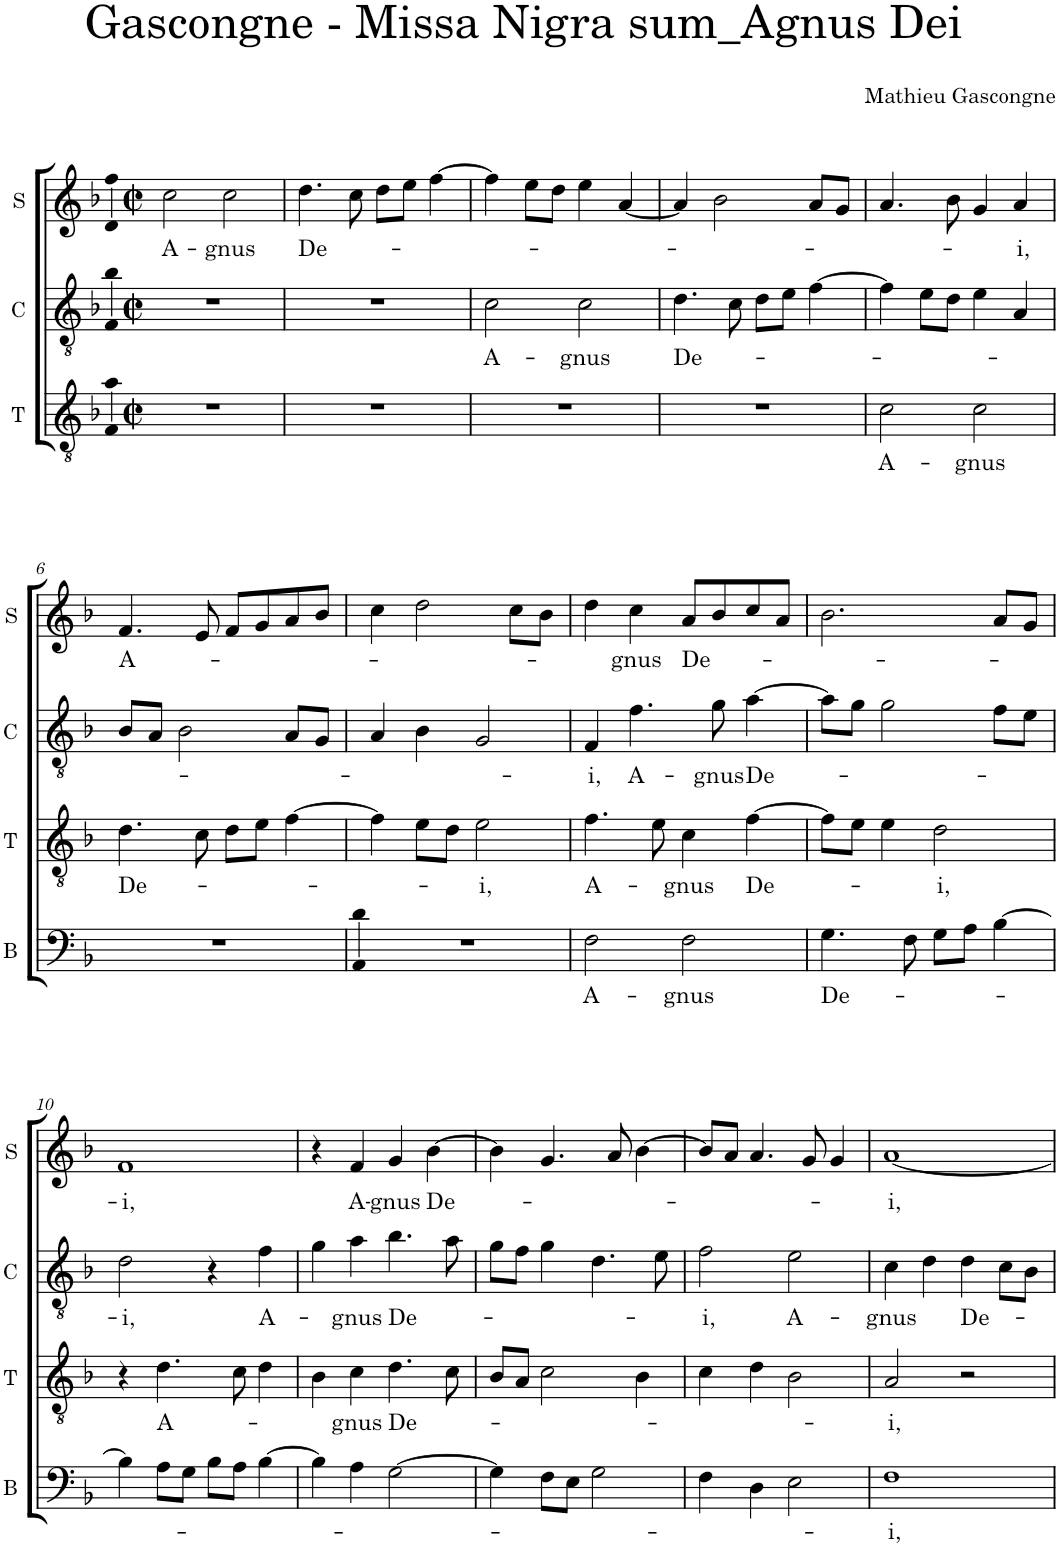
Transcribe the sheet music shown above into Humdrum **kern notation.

**kern	**text	**kern	**text	**kern	**text	**kern	**text
*part4	*part4	*part3	*part3	*part2	*part2	*part1	*part1
*staff4	*staff4	*staff3	*staff3	*staff2	*staff2	*staff1	*staff1
*I"B	*	*I"T	*	*I"C	*	*I"S	*
*I'B	*	*I'T	*	*I'C	*	*I'S	*
*stria5	*	*	*	*	*	*	*
*clefF4	*	*clefGv2	*	*clefGv2	*	*clefG2	*
*k[b-]	*	*k[b-]	*	*k[b-]	*	*k[b-]	*
*M2/2	*	*M2/2	*	*M2/2	*	*M2/2	*
*met(c|)	*	*met(c|)	*	*met(c|)	*	*met(c|)	*
=1	=1	=1	=1	=1	=1	=1	=1
!	!	!	!	!	!	!	!LO:LY:b
1r	.	1r	.	1r	.	2cc\	A-
!	!	!	!	!	!	!	!LO:LY:b
.	.	.	.	.	.	2cc\	-gnus
=2	=2	=2	=2	=2	=2	=2	=2
!	!	!	!	!	!	!	!LO:LY:b
1r	.	1r	.	1r	.	4.dd\	De-
.	.	.	.	.	.	8cc\	.
.	.	.	.	.	.	8dd\L	.
.	.	.	.	.	.	8ee\J	.
.	.	.	.	.	.	[4ff\	.
=3	=3	=3	=3	=3	=3	=3	=3
!	!	!	!	!	!LO:LY:b	!	!
1r	.	1r	.	2c\	A-	4ff\]	.
.	.	.	.	.	.	8ee\L	.
.	.	.	.	.	.	8dd\J	.
!	!	!	!	!	!LO:LY:b	!	!
.	.	.	.	2c\	-gnus	4ee\	.
.	.	.	.	.	.	[4a/	.
=4	=4	=4	=4	=4	=4	=4	=4
!	!	!	!	!	!LO:LY:b	!	!
1r	.	1r	.	4.d\	De-	4a/]	.
.	.	.	.	.	.	2b-\	.
.	.	.	.	8c\	.	.	.
.	.	.	.	8d\L	.	.	.
.	.	.	.	8e\J	.	.	.
.	.	.	.	[4f\	.	8a/L	.
.	.	.	.	.	.	8g/J	.
=5	=5	=5	=5	=5	=5	=5	=5
!	!	!	!LO:LY:b	!	!	!	!
1r	.	2c\	A-	4f\]	.	4.a/	.
.	.	.	.	8e\L	.	.	.
.	.	.	.	8d\J	.	8b-\	.
!	!	!	!LO:LY:b	!	!	!	!
.	.	2c\	-gnus	4e\	.	4g/	.
!	!	!	!	!	!	!	!LO:LY:b
.	.	.	.	4A/	.	4a/	-i,
!!LO:LB:g=z
=6	=6	=6	=6	=6	=6	=6	=6
!	!	!	!LO:LY:b	!	!	!	!LO:LY:b
1r	.	4.d\	De-	8B-/L	.	4.f/	A-
.	.	.	.	8A/J	.	.	.
.	.	.	.	2B-\	.	.	.
.	.	8c\	.	.	.	8e/	.
.	.	8d\L	.	.	.	8f/L	.
.	.	8e\J	.	.	.	8g/	.
.	.	[4f\	.	8A/L	.	8a/	.
.	.	.	.	8G/J	.	8b-/J	.
=7	=7	=7	=7	=7	=7	=7	=7
1r	.	4f\]	.	4A/	.	4cc\	.
.	.	8e\L	.	4B-\	.	2dd\	.
.	.	8d\J	.	.	.	.	.
!	!	!	!LO:LY:b	!	!	!	!
.	.	2e\	-i,	2G/	.	.	.
.	.	.	.	.	.	8cc\L	.
.	.	.	.	.	.	8b-\J	.
=8	=8	=8	=8	=8	=8	=8	=8
!	!LO:LY:b	!	!LO:LY:b	!	!LO:LY:b	!	!
2F\	A-	4.f\	A-	4F/	-i,	4dd\	.
!	!	!	!	!	!LO:LY:b	!	!LO:LY:b
.	.	.	.	4.f\	A-	4cc\	-gnus
.	.	8e\	.	.	.	.	.
!	!LO:LY:b	!	!LO:LY:b	!	!	!	!LO:LY:b
2F\	-gnus	4c\	-gnus	.	.	8a/L	De-
!	!	!	!	!	!LO:LY:b	!	!
.	.	.	.	8g\	gnus	8b-/	.
!	!	!	!LO:LY:b	!	!LO:LY:b	!	!
.	.	[4f\	De-	[4a\	De-	8cc/	.
.	.	.	.	.	.	8a/J	.
=9	=9	=9	=9	=9	=9	=9	=9
!	!LO:LY:b	!	!	!	!	!	!
4.G\	De-	8f\L]	.	8a\L]	.	2.b-\	.
.	.	8e\J	.	8g\J	.	.	.
.	.	4e\	.	2g\	.	.	.
8F\	.	.	.	.	.	.	.
!	!	!	!LO:LY:b	!	!	!	!
8G\L	.	2d\	-i,	.	.	.	.
8A\J	.	.	.	.	.	.	.
[4B-\	.	.	.	8f\L	.	8a/L	.
.	.	.	.	8e\J	.	8g/J	.
!!LO:LB:g=z
=10	=10	=10	=10	=10	=10	=10	=10
!	!	!	!	!	!LO:LY:b	!	!LO:LY:b
4B-\]	.	4r	.	2d\	-i,	1f	-i,
!	!	!	!LO:LY:b	!	!	!	!
8A\L	.	4.d\	A-	.	.	.	.
8G\J	.	.	.	.	.	.	.
8B-\L	.	.	.	4r	.	.	.
8A\J	.	8c\	.	.	.	.	.
!	!	!	!	!	!LO:LY:b	!	!
[4B-\	.	4d\	.	4f\	A-	.	.
=11	=11	=11	=11	=11	=11	=11	=11
4B-\]	.	4B-\	.	4g\	.	4r	.
!	!	!	!LO:LY:b	!	!LO:LY:b	!	!LO:LY:b
4A\	.	4c\	-gnus	4a\	-gnus	4f/	A-
!	!	!	!LO:LY:b	!	!LO:LY:b	!	!LO:LY:b
[2G\	.	4.d\	De-	4.b-\	De-	4g/	-gnus
!	!	!	!	!	!	!	!LO:LY:b
.	.	.	.	.	.	[4b-\	De-
.	.	8c\	.	8a\	.	.	.
=12	=12	=12	=12	=12	=12	=12	=12
4G\]	.	8B-/L	.	8g\L	.	4b-\]	.
.	.	8A/J	.	8f\J	.	.	.
8F\L	.	2c\	.	4g\	.	4.g/	.
8E\J	.	.	.	.	.	.	.
2G\	.	.	.	4.d\	.	.	.
.	.	.	.	.	.	8a/	.
.	.	4B-\	.	.	.	[4b-\	.
.	.	.	.	8e\	.	.	.
=13	=13	=13	=13	=13	=13	=13	=13
!	!	!	!	!	!LO:LY:b	!	!
4F\	.	4c\	.	2f\	-i,	8b-/L]	.
.	.	.	.	.	.	8a/J	.
4D\	.	4d\	.	.	.	4.a/	.
!	!	!	!	!	!LO:LY:b	!	!
2E\	.	2B-\	.	2e\	A-	.	.
.	.	.	.	.	.	8g/	.
.	.	.	.	.	.	4g/	.
=14	=14	=14	=14	=14	=14	=14	=14
!	!LO:LY:b	!	!LO:LY:b	!	!LO:LY:b	!	!LO:LY:b
1F	-i,	2A/	-i,	4c\	-gnus	[1a	-i,
.	.	.	.	4d\	.	.	.
!	!	!	!	!	!LO:LY:b	!	!
.	.	2r	.	4d\	De-	.	.
.	.	.	.	8c\L	.	.	.
.	.	.	.	8B-\J	.	.	.
=	=	=	=	=	=	=	=
*-	*-	*-	*-	*-	*-	*-	*-
